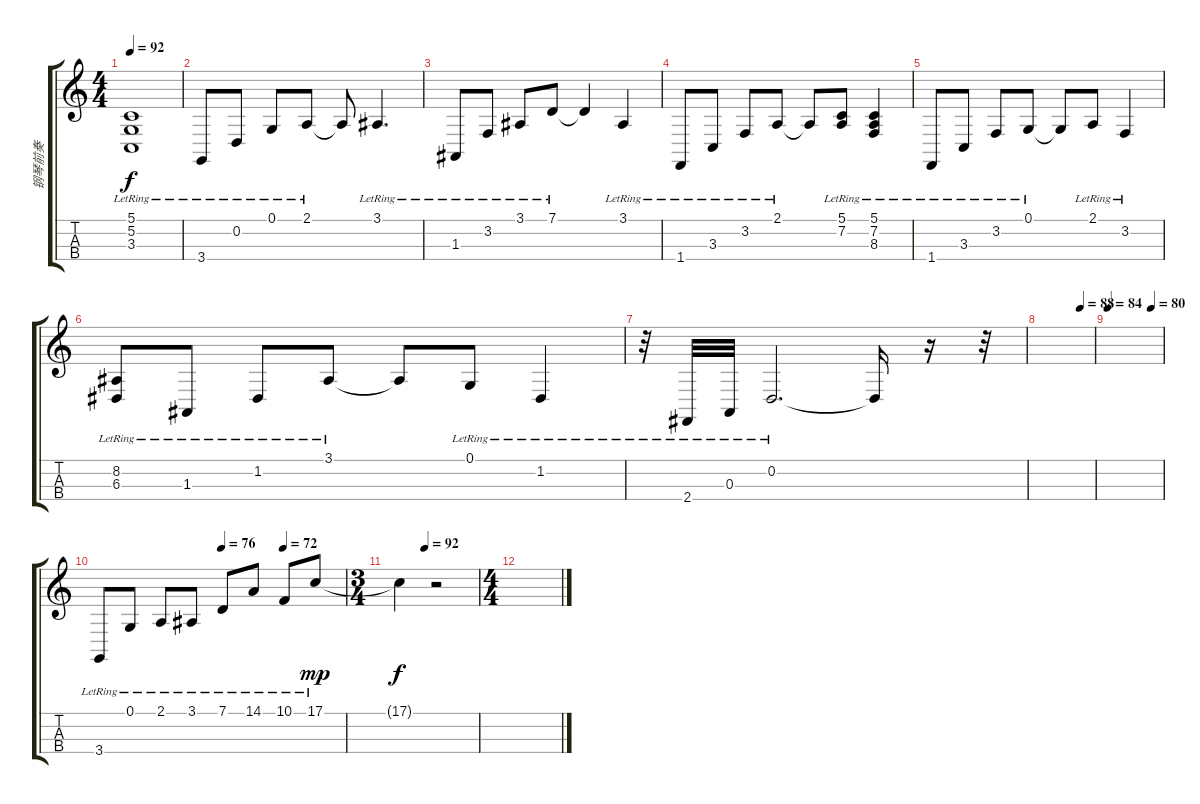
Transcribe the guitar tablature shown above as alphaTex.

\track ("钢琴前奏" "钢琴前奏") {instrument acousticgrandpiano}
\staff {score tabs}
\tuning (G3 D3 A2 E2) {hide}
\ts (4 4)
\tempo 92
\clef g2
\ks c
(5.1 5.2{lr} 3.3{lr}).1{dy f instrument acousticgrandpiano} |
3.4{lr}.8 0.2{lr}.8 0.1{lr}.8 2.1{lr}.8 2.1{t}.8 3.1{lr}.4{d} |
1.3{lr}.8 3.2{lr}.8 3.1{lr}.8 7.1{lr}.8 7.1{t}.4 3.1{lr}.4 |
1.4{lr}.8 3.3{lr}.8 3.2{lr}.8 2.1{lr}.8 2.1{t}.8 (5.1{lr} 7.2{lr}).8 (5.1{lr} 7.2{lr} 8.3{lr}).4 |
1.4{lr}.8 3.3{lr}.8 3.2{lr}.8 0.1{lr}.8 0.1{t}.8 2.1{lr}.8 3.2{lr}.4 |
(8.2{lr} 6.3{lr}).8 1.3{lr}.8 1.2{lr}.8 3.1{lr}.8 3.1{t}.8 0.1{lr}.8 1.2{lr}.4 |
r.32 2.4{lr}.32 0.3{lr}.32 0.2{lr}.2{d} 0.2{t}.16 r.16 r.32 |
\tempo (88 0.75)
|
\tempo 84
\tempo (80 0.796875)
|
\tempo (76 0.5)
\tempo (72 0.75)
3.4{lr}.8{volume 13} 0.1{lr}.8 2.1{lr}.8 3.1{lr}.8 7.1{lr}.8 14.1{lr}.8 10.1{lr}.8 17.1{lr}.8{dy mp} |
\ts (3 4)
\tempo (92 0.3333333333333333)
17.1{t}.4{dy f} r.2 |
\ts (4 4)
